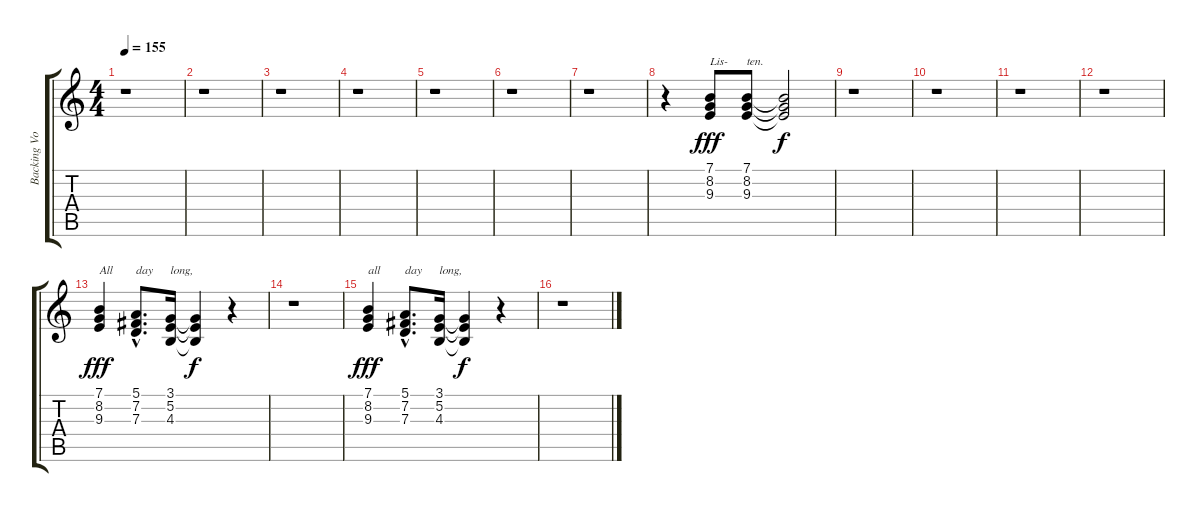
\track ("Backing Vocals 2" "Backing Vo") {instrument choiraahs}
\staff {score tabs}
\tuning (E4 B3 G3 D3 A2 E2) {hide}
\ts (4 4)
\tempo 155
\clef g2
\ks c
r.1{dy fff} |
r.1 |
r.1 |
r.1 |
r.1 |
r.1 |
r.1 |
r.4 (7.1 8.2 9.3).8{txt "Lis-"} (7.1 8.2 9.3).8{txt "ten."} (7.1{t} 8.2{t} 9.3{t}).2{dy f} |
r.1 |
r.1 |
r.1 |
r.1 |
(7.1 8.2 9.3).4{txt "All" dy fff} (5.1{hac} 7.2{hac} 7.3{hac}).8{d txt "day"} (3.1 5.2 4.3).16{txt "long,"} (3.1{t} 5.2{t} 4.3{t}).4{dy f} r.4 |
r.1 |
(7.1 8.2 9.3).4{txt "all" dy fff} (5.1{hac} 7.2{hac} 7.3{hac}).8{d txt "day"} (3.1 5.2 4.3).16{txt "long,"} (3.1{t} 5.2{t} 4.3{t}).4{dy f} r.4 |
r.1
